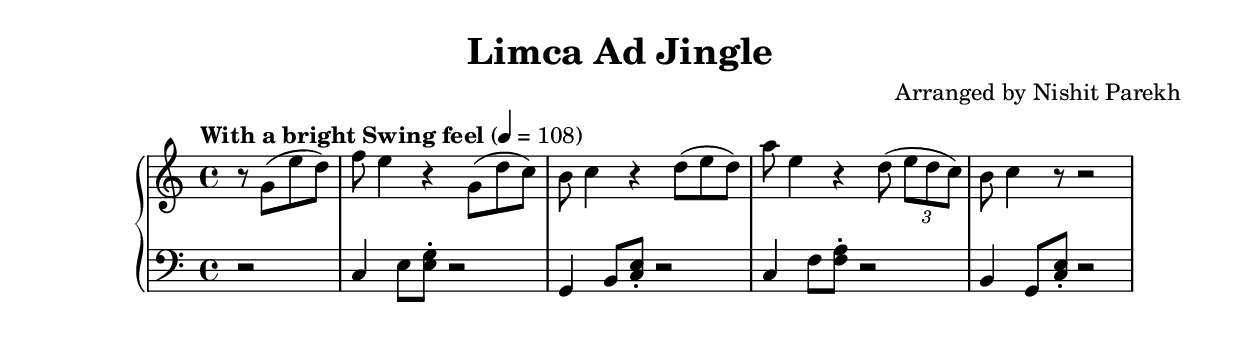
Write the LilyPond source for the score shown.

\version "2.19.82"

\header{
 title = "Limca Ad Jingle"
 composer = "Arranged by Nishit Parekh"
}

\score{
 \new GrandStaff <<
   \new Staff \relative c'' {
     \tempo "With a bright Swing feel" 4 = 108
     \clef treble
     \key c \major
     \time 4/4

     \partial 2
     r8 g8( e'8 d8) |
     f8 e4 r4 g,8( d'8 c8) |
     b8 c4 r4 d8( e8 d8) |
     a'8 e4 r4 d8( \tuplet 3/2 {e8 d c)} |
     b8 c4 r8 r2 |

   }

   \new Staff \relative c' {
     \clef bass
     \key c \major
     \time 4/4

     \partial 2
     r2 |
     c,4 e8 <e g>8\staccato r2 |
     g,4 b8 <c e>8\staccato r2 |
     c4 f8 <f a>8\staccato r2 |
     b,4 g8 <c e>8\staccato r2 |
   }
 >>

}